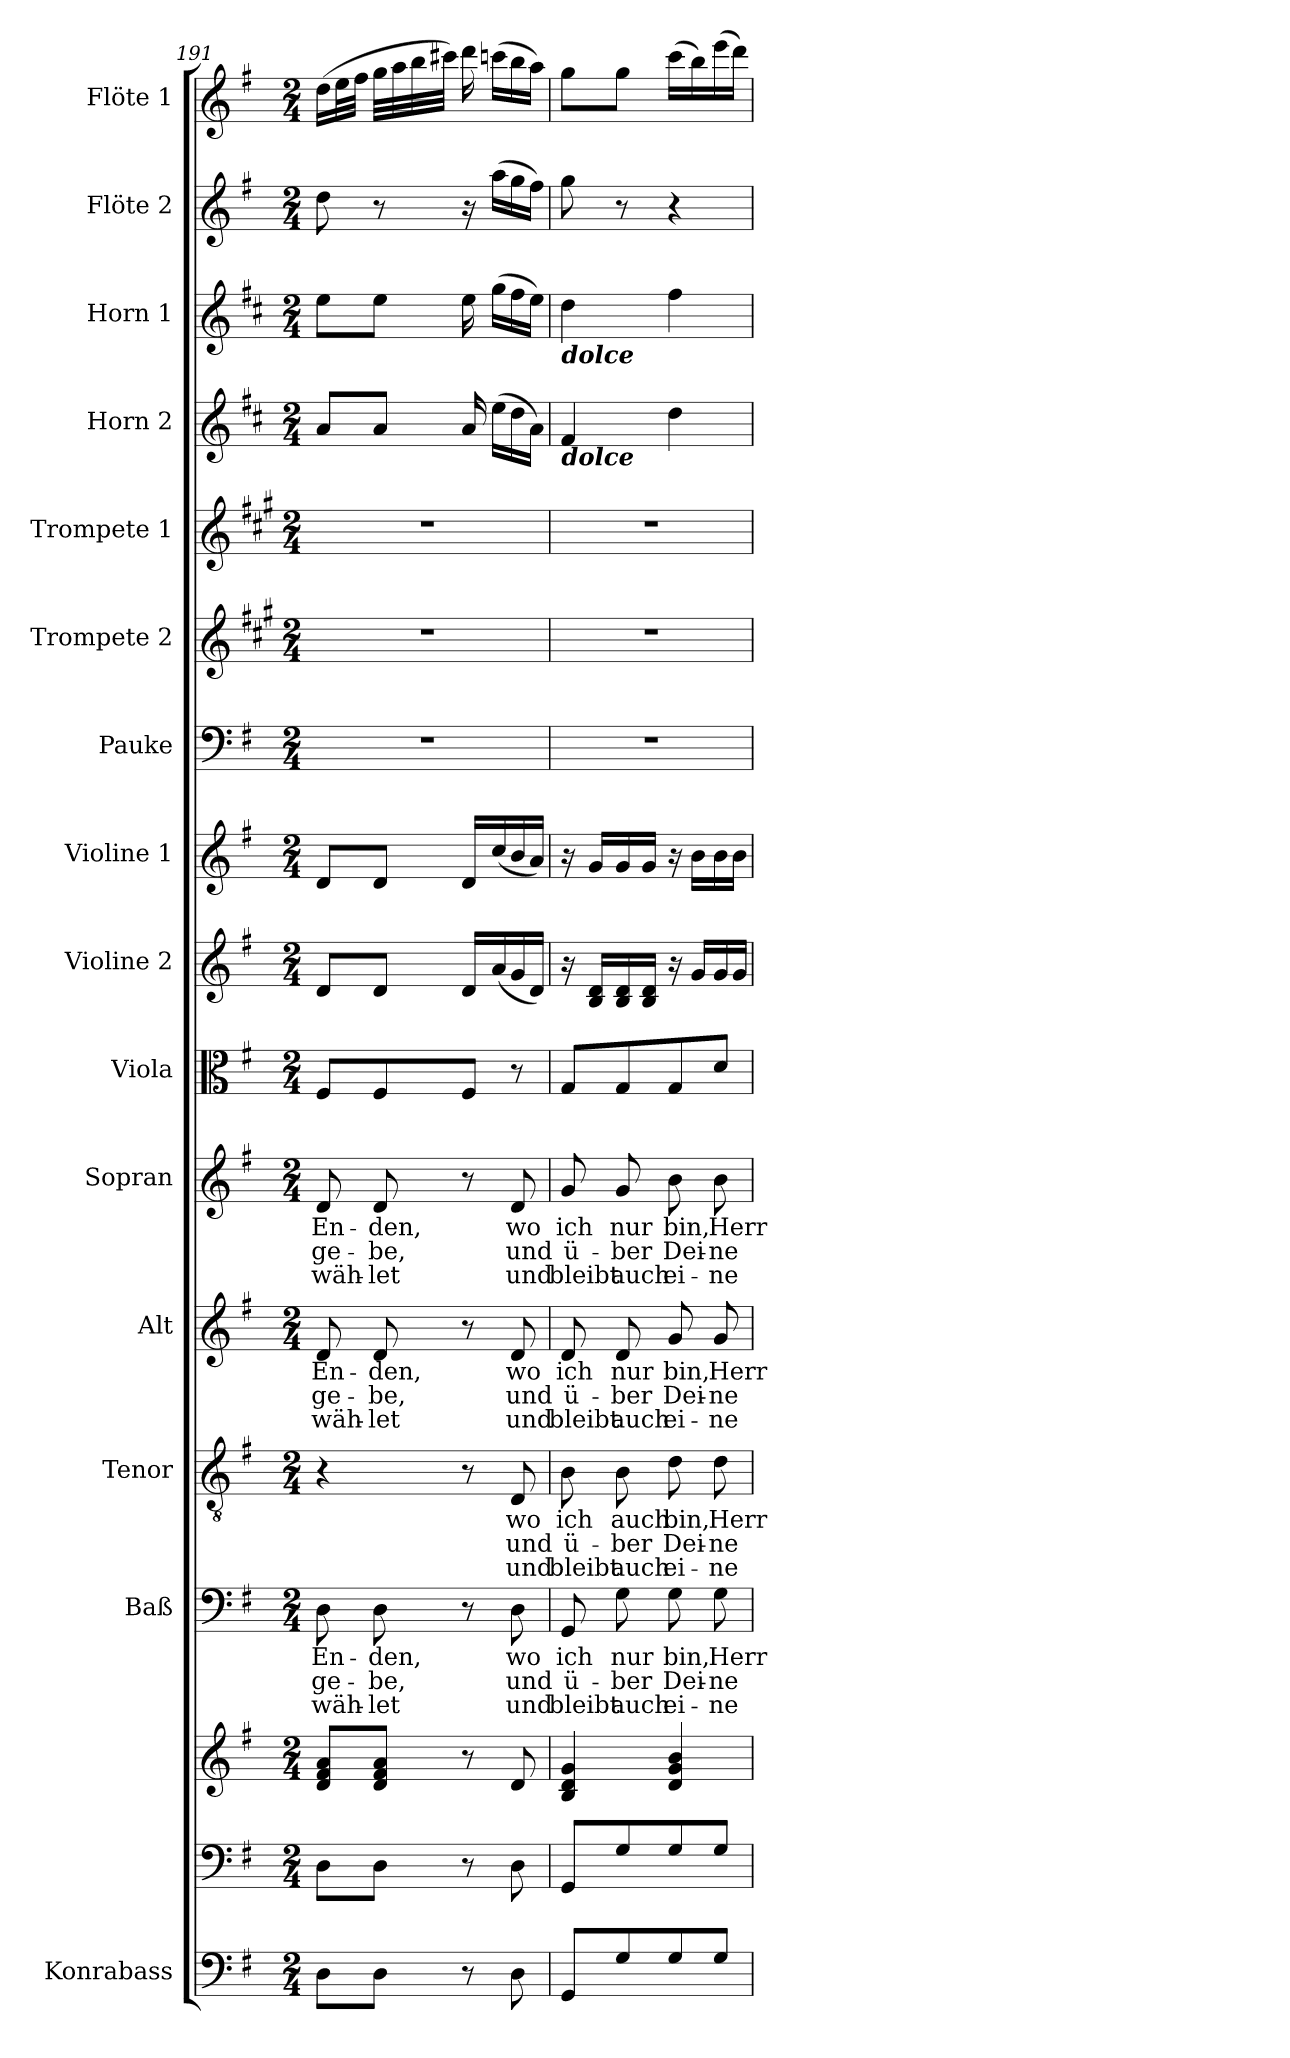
**kern	**kern	**kern	**kern	**text	**text	**text	**kern	**text	**text	**text	**kern	**text	**text	**text	**kern	**text	**text	**text	**kern	**kern	**kern	**kern	**kern	**kern	**kern	**kern	**kern	**kern
*part16	*part15	*part15	*part14	*part14	*part14	*part14	*part13	*part13	*part13	*part13	*part12	*part12	*part12	*part12	*part11	*part11	*part11	*part11	*part10	*part9	*part8	*part7	*part6	*part5	*part4	*part3	*part2	*part1
*staff17	*staff16	*staff15	*staff14	*staff14	*staff14	*staff14	*staff13	*staff13	*staff13	*staff13	*staff12	*staff12	*staff12	*staff12	*staff11	*staff11	*staff11	*staff11	*staff10	*staff9	*staff8	*staff7	*staff6	*staff5	*staff4	*staff3	*staff2	*staff1
*I"Konrabass	*	*	*I"Baß	*	*	*	*I"Tenor	*	*	*	*I"Alt	*	*	*	*I"Sopran	*	*	*	*I"Viola	*I"Violine 2	*I"Violine 1	*I"Pauke	*I"Trompete 2	*I"Trompete 1	*I"Horn 2	*I"Horn 1	*I"Flöte 2	*I"Flöte 1
*I'Kb.	*	*	*I'Baß	*	*	*	*I'Ten	*	*	*	*I'Alt	*	*	*	*I'Sop	*	*	*	*I'Vla.	*I'Vln. 2	*I'Vln. 1	*I'Pk.	*I'Trp. 2	*I'Trp. 1	*I'Hrn. 2	*I'Hrn. 1	*I'Fl. 2	*I'Fl. 1
*clefF4	*clefF4	*clefG2	*clefF4	*	*	*	*clefGv2	*	*	*	*clefG2	*	*	*	*clefG2	*	*	*	*clefC3	*clefG2	*clefG2	*clefF4	*clefG2	*clefG2	*clefG2	*clefG2	*clefG2	*clefG2
*ITrd7c12	*	*	*	*	*	*	*	*	*	*	*	*	*	*	*	*	*	*	*	*	*	*	*ITrd1c2	*ITrd1c2	*ITrd4c7	*ITrd4c7	*	*
*k[f#]	*k[f#]	*k[f#]	*k[f#]	*	*	*	*k[f#]	*	*	*	*k[f#]	*	*	*	*k[f#]	*	*	*	*k[f#]	*k[f#]	*k[f#]	*k[f#]	*k[f#]	*k[f#]	*k[f#]	*k[f#]	*k[f#]	*k[f#]
*G:	*G:	*G:	*G:	*	*	*	*G:	*	*	*	*G:	*	*	*	*G:	*	*	*	*G:	*G:	*G:	*G:	*G:	*G:	*G:	*G:	*G:	*G:
*M2/4	*M2/4	*M2/4	*M2/4	*	*	*	*M2/4	*	*	*	*M2/4	*	*	*	*M2/4	*	*	*	*M2/4	*M2/4	*M2/4	*M2/4	*M2/4	*M2/4	*M2/4	*M2/4	*M2/4	*M2/4
=191	=191	=191	=191	=191	=191	=191	=191	=191	=191	=191	=191	=191	=191	=191	=191	=191	=191	=191	=191	=191	=191	=191	=191	=191	=191	=191	=191	=191
!	!	!	!	!LO:LY:b	!LO:LY:b	!LO:LY:b	!	!	!	!	!	!LO:LY:b	!LO:LY:b	!LO:LY:b	!	!LO:LY:b	!LO:LY:b	!LO:LY:b	!	!	!	!	!	!	!	!	!	!
8DD\L	8D\L	8d/ 8f#/ 8a/L	8D\	En-	-ge-	wäh-	4r	.	.	.	8d/	En-	-ge-	wäh-	8d/	En-	-ge-	wäh-	8F#/L	8d/L	8d/L	2r	2r	2r	8d/L	8a\L	8dd\	(>16dd\LL
.	.	.	.	.	.	.	.	.	.	.	.	.	.	.	.	.	.	.	.	.	.	.	.	.	.	.	.	32ee\L
.	.	.	.	.	.	.	.	.	.	.	.	.	.	.	.	.	.	.	.	.	.	.	.	.	.	.	.	32ff#\JJJ
!	!	!	!	!LO:LY:b	!LO:LY:b	!LO:LY:b	!	!	!	!	!	!LO:LY:b	!LO:LY:b	!LO:LY:b	!	!LO:LY:b	!LO:LY:b	!LO:LY:b	!	!	!	!	!	!	!	!	!	!
8DD\J	8D\J	8d/ 8f#/ 8a/J	8D\	-den,	-be,	-let	.	.	.	.	8d/	-den,	-be,	-let	8d/	-den,	-be,	-let	8F#/	8d/J	8d/J	.	.	.	8d/J	8a\J	8r	32gg\LLL
.	.	.	.	.	.	.	.	.	.	.	.	.	.	.	.	.	.	.	.	.	.	.	.	.	.	.	.	32aa\
.	.	.	.	.	.	.	.	.	.	.	.	.	.	.	.	.	.	.	.	.	.	.	.	.	.	.	.	32bb\
.	.	.	.	.	.	.	.	.	.	.	.	.	.	.	.	.	.	.	.	.	.	.	.	.	.	.	.	32ccc#X\JJJ)
8r	8r	8r	8r	.	.	.	8r	.	.	.	8r	.	.	.	8r	.	.	.	8F#/J	16d/LL	16d/LL	.	.	.	16d/	16a\	16r	16ddd\
.	.	.	.	.	.	.	.	.	.	.	.	.	.	.	.	.	.	.	.	(<16a/	(<16cc/	.	.	.	(>16a\LL	(>16cc\LL	(>16aa\LL	(>16cccn\LL
!	!	!	!	!LO:LY:b	!LO:LY:b	!LO:LY:b	!	!LO:LY:b	!LO:LY:b	!LO:LY:b	!	!LO:LY:b	!LO:LY:b	!LO:LY:b	!	!LO:LY:b	!LO:LY:b	!LO:LY:b	!	!	!	!	!	!	!	!	!	!
8DD\	8D\	8d/	8D\	wo	und	und	8D/	wo	und	und	8d/	wo	und	und	8d/	wo	und	und	8r	16g/	16b/	.	.	.	16g\	16b\	16gg\	16bb\
.	.	.	.	.	.	.	.	.	.	.	.	.	.	.	.	.	.	.	.	16d/JJ)	16a/JJ)	.	.	.	16d\JJ)	16a\JJ)	16ff#\JJ)	16aa\JJ)
=192	=192	=192	=192	=192	=192	=192	=192	=192	=192	=192	=192	=192	=192	=192	=192	=192	=192	=192	=192	=192	=192	=192	=192	=192	=192	=192	=192	=192
!	!	!	!	!	!	!	!	!	!	!	!	!	!	!	!	!	!	!	!	!	!	!	!	!	!	!LO:TX:b:Bi:t=dolce	!	!
!	!	!	!	!	!	!	!	!	!	!	!	!	!	!	!	!	!	!	!	!	!	!	!	!	!LO:TX:b:Bi:t=dolce	!	!	!
!	!	!	!	!LO:LY:b	!LO:LY:b	!LO:LY:b	!	!LO:LY:b	!LO:LY:b	!LO:LY:b	!	!LO:LY:b	!LO:LY:b	!LO:LY:b	!	!LO:LY:b	!LO:LY:b	!LO:LY:b	!	!	!	!	!	!	!	!	!	!
8GGG/L	8GG/L	4B/ 4d/ 4g/	8GG/	ich	ü-	bleibt	8B\	ich	ü-	bleibt	8d/	ich	ü-	bleibt	8g/	ich	ü-	bleibt	8G/L	16r	16r	2r	2r	2r	4B/	4g\	8gg\	8gg\L
.	.	.	.	.	.	.	.	.	.	.	.	.	.	.	.	.	.	.	.	16B/ 16d/LL	16g/LL	.	.	.	.	.	.	.
!	!	!	!	!LO:LY:b	!LO:LY:b	!LO:LY:b	!	!LO:LY:b	!LO:LY:b	!LO:LY:b	!	!LO:LY:b	!LO:LY:b	!LO:LY:b	!	!LO:LY:b	!LO:LY:b	!LO:LY:b	!	!	!	!	!	!	!	!	!	!
8GG/	8G/	.	8G\	nur	-ber	auch	8B\	auch	-ber	auch	8d/	nur	-ber	auch	8g/	nur	-ber	auch	8G/	16B/ 16d/	16g/	.	.	.	.	.	8r	8gg\J
.	.	.	.	.	.	.	.	.	.	.	.	.	.	.	.	.	.	.	.	16B/ 16d/JJ	16g/JJ	.	.	.	.	.	.	.
!	!	!	!	!LO:LY:b	!LO:LY:b	!LO:LY:b	!	!LO:LY:b	!LO:LY:b	!LO:LY:b	!	!LO:LY:b	!LO:LY:b	!LO:LY:b	!	!LO:LY:b	!LO:LY:b	!LO:LY:b	!	!	!	!	!	!	!	!	!	!
8GG/	8G/	4d/ 4g/ 4b/	8G\	bin,	Dei-	ei-	8d\	bin,	Dei-	ei-	8g/	bin,	Dei-	ei-	8b\	bin,	Dei-	ei-	8G/	16r	16r	.	.	.	4g\	4b\	4r	(>16ccc\LL
.	.	.	.	.	.	.	.	.	.	.	.	.	.	.	.	.	.	.	.	16g/LL	16b\LL	.	.	.	.	.	.	16bb\)
!	!	!	!	!LO:LY:b	!LO:LY:b	!LO:LY:b	!	!LO:LY:b	!LO:LY:b	!LO:LY:b	!	!LO:LY:b	!LO:LY:b	!LO:LY:b	!	!LO:LY:b	!LO:LY:b	!LO:LY:b	!	!	!	!	!	!	!	!	!	!
8GG/J	8G/J	.	8G\	Herr	-ne	-ne	8d\	Herr	-ne	-ne	8g/	Herr	-ne	-ne	8b\	Herr	-ne	-ne	8d/J	16g/	16b\	.	.	.	.	.	.	(>16eee\
.	.	.	.	.	.	.	.	.	.	.	.	.	.	.	.	.	.	.	.	16g/JJ	16b\JJ	.	.	.	.	.	.	16ddd\JJ)
=	=	=	=	=	=	=	=	=	=	=	=	=	=	=	=	=	=	=	=	=	=	=	=	=	=	=	=	=
*-	*-	*-	*-	*-	*-	*-	*-	*-	*-	*-	*-	*-	*-	*-	*-	*-	*-	*-	*-	*-	*-	*-	*-	*-	*-	*-	*-	*-
